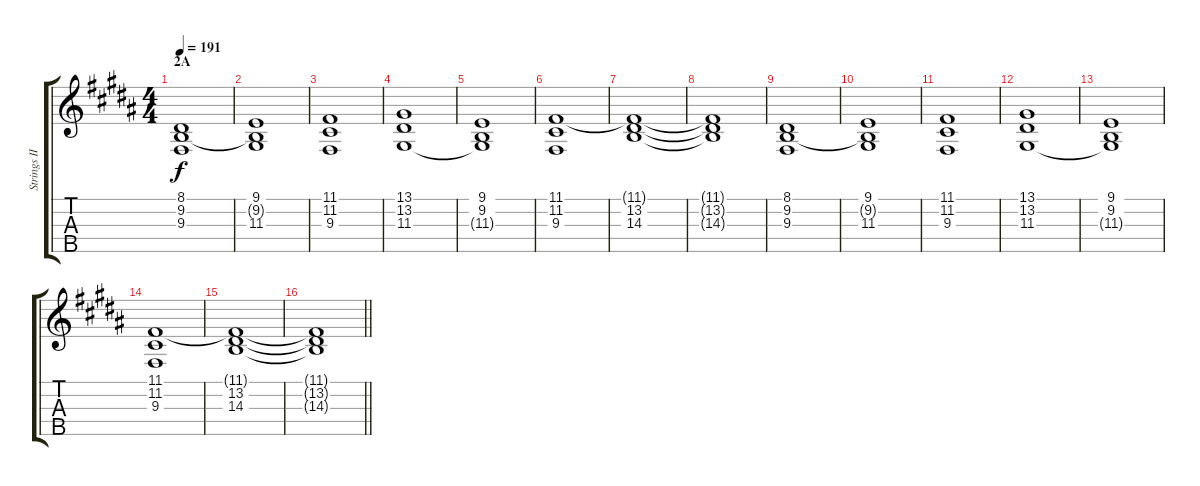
\track ("Strings II" "Strings II") {instrument stringensemble1}
\staff {score tabs}
\tuning (G3 D3 A2 E2 B1) {hide}
\ts (4 4)
\section ("" "2A")
\tempo 191
\clef g2
\ks b
(8.1 9.2 9.3).1{dy f} |
(9.1 9.2{t} 11.3).1 |
(11.1 11.2 9.3).1 |
(13.1 13.2 11.3).1 |
(9.1 9.2 11.3{t}).1 |
(11.1 11.2 9.3).1 |
(11.1{t} 13.2 14.3).1 |
(11.1{t} 13.2{t} 14.3{t}).1 |
(8.1 9.2 9.3).1 |
(9.1 9.2{t} 11.3).1 |
(11.1 11.2 9.3).1 |
(13.1 13.2 11.3).1 |
(9.1 9.2 11.3{t}).1 |
(11.1 11.2 9.3).1 |
(11.1{t} 13.2 14.3).1 |
\barLineRight lightlight
(11.1{t} 13.2{t} 14.3{t}).1
